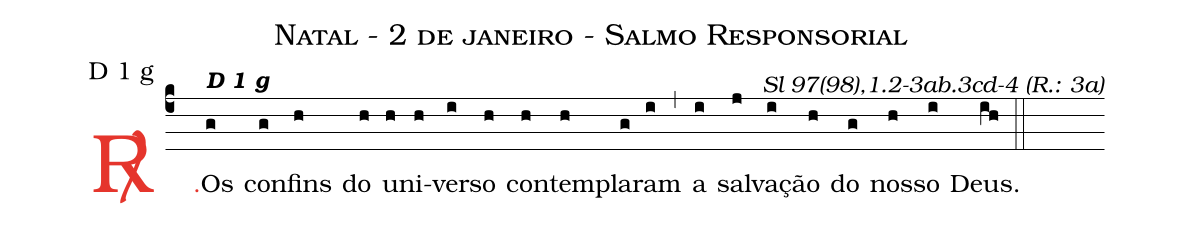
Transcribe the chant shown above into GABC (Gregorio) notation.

name: Natal - 2 de janeiro - Salmo Responsorial;
mode: D 1 g;
commentary: Sl 97(98),1.2-3ab.3cd-4 (R.: 3a);
%%
(c4)

<c><sp>R/</sp>.</c>() Os<alt>\textbf{D 1 g}</alt>(g) con(g)fins(h) do(h) u(h)ni(h)ver(i)so(h) con(h)tem(h)pla(g)ram(i) (,) a(i) sal(j)va(i)ção(h) do(g) nos(h)so(i) Deus.(ih)

(::)
